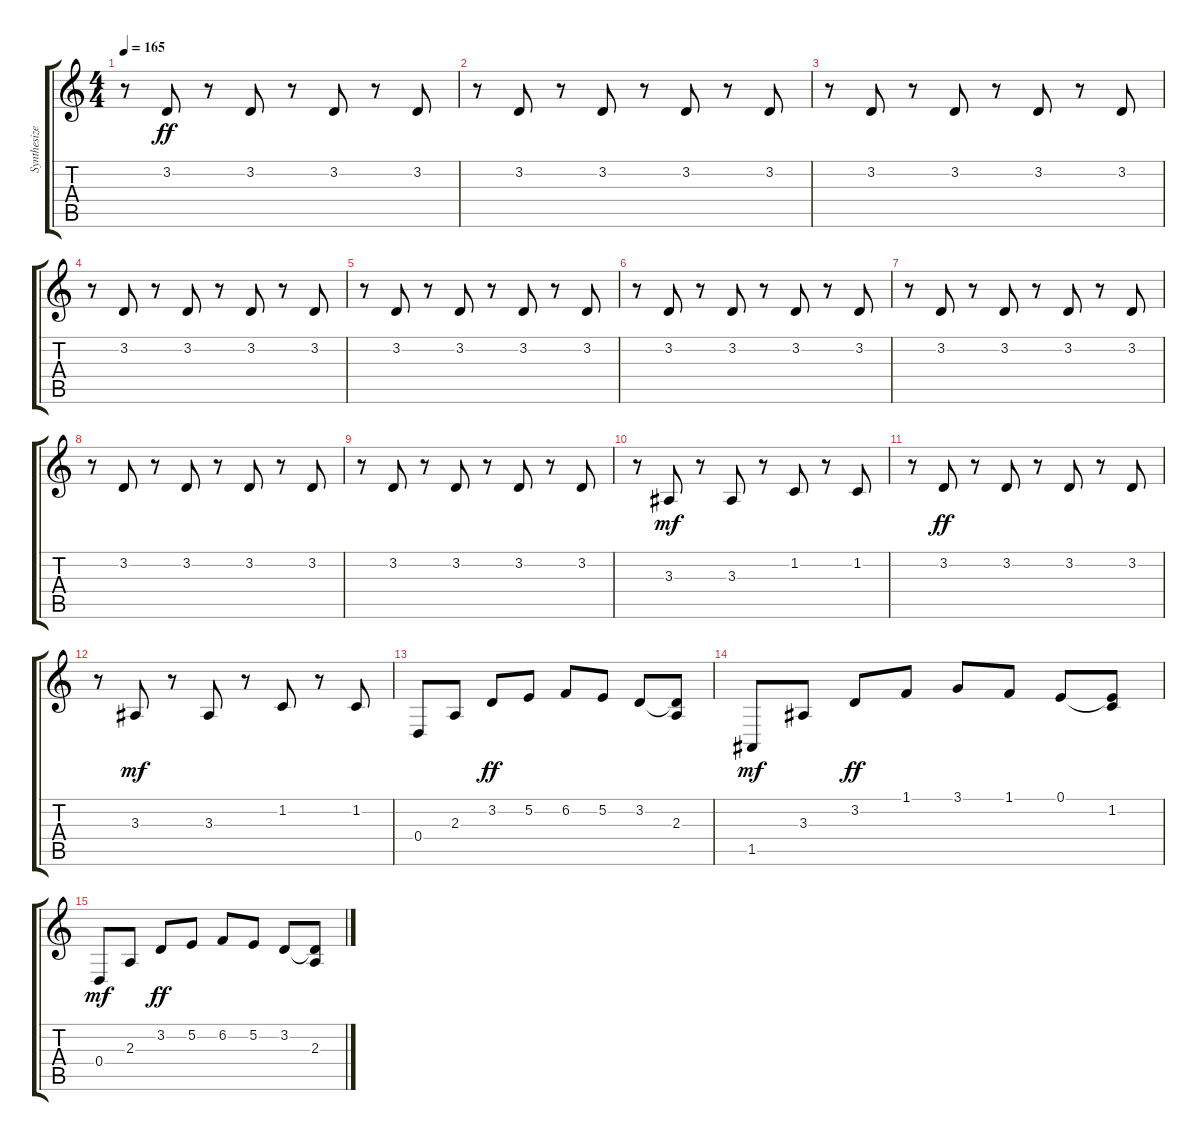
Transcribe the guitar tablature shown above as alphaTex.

\track ("Synthesizer" "Synthesize") {instrument pad6metallic}
\staff {score tabs}
\tuning (E4 B3 G3 D3 A2 E2) {hide}
\ts (4 4)
\tempo 165
\clef g2
\ks c
r.8{dy f} 3.2.8{dy ff} r.8 3.2.8 r.8 3.2.8 r.8 3.2.8 |
r.8 3.2.8 r.8 3.2.8 r.8 3.2.8 r.8 3.2.8 |
r.8 3.2.8 r.8 3.2.8 r.8 3.2.8 r.8 3.2.8 |
r.8 3.2.8 r.8 3.2.8 r.8 3.2.8 r.8 3.2.8 |
r.8 3.2.8 r.8 3.2.8 r.8 3.2.8 r.8 3.2.8 |
r.8 3.2.8 r.8 3.2.8 r.8 3.2.8 r.8 3.2.8 |
r.8 3.2.8 r.8 3.2.8 r.8 3.2.8 r.8 3.2.8 |
r.8 3.2.8 r.8 3.2.8 r.8 3.2.8 r.8 3.2.8 |
r.8 3.2.8 r.8 3.2.8 r.8 3.2.8 r.8 3.2.8 |
r.8 3.3.8{dy mf} r.8 3.3.8 r.8 1.2.8 r.8 1.2.8 |
r.8 3.2.8{dy ff} r.8 3.2.8 r.8 3.2.8 r.8 3.2.8 |
r.8 3.3.8{dy mf} r.8 3.3.8 r.8 1.2.8 r.8 1.2.8 |
0.4.8 2.3.8 3.2.8{dy ff} 5.2.8 6.2.8 5.2.8 3.2.8 (3.2{t} 2.3).8 |
1.5.8{dy mf} 3.3.8 3.2.8{dy ff} 1.1.8 3.1.8 1.1.8 0.1.8 (0.1{t} 1.2).8 |
0.4.8{dy mf} 2.3.8 3.2.8{dy ff} 5.2.8 6.2.8 5.2.8 3.2.8 (3.2{t} 2.3).8
